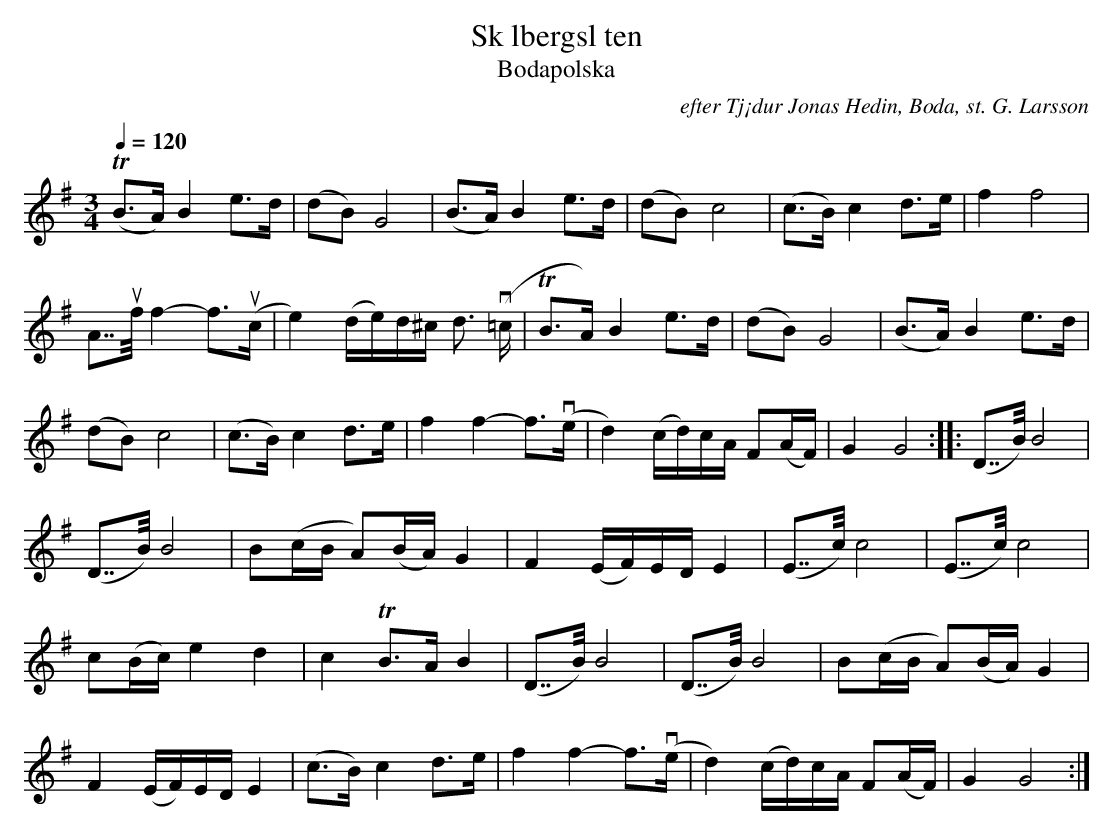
X:1
T:Sk lbergsl ten
T:Bodapolska
C:efter Tj¡dur Jonas Hedin, Boda, st. G. Larsson
L:1/8
Q:1/4=120
M:3/4
K:G
(TB>A) B2 e>d | (dB) G4 | (B>A) B2 e>d | (dB) c4 | (c>B) c2 d>e | f2 f4 |
A7/4uf/4 f2- f>(uc | e2) (d/e/)d/^c/ d3/2 (v=c/ | TB>A) B2 e>d | (dB) G4 | (B>A) B2 e>d |
(dB) c4 | (c>B) c2 d>e | f2 f2- f>(ve |  d2) (c/d/)c/A/ F(A/F/) | G2 G4 :: (D7/4B/4) B4 |
(D7/4B/4) B4 | B(c/B/ A)(B/A/) G2 | F2 (E/F/)E/D/ E2 | (E7/4c/4) c4 | (E7/4c/4) c4 |
c(B/c/) e2 d2 | c2 TB>A B2 | (D7/4B/4) B4 | (D7/4B/4) B4 | B(c/B/ A)(B/A/) G2 |
F2 (E/F/)E/D/ E2 | (c>B) c2 d>e | f2 f2- f>(ve | d2) (c/d/)c/A/ F(A/F/) | G2 G4 :|
